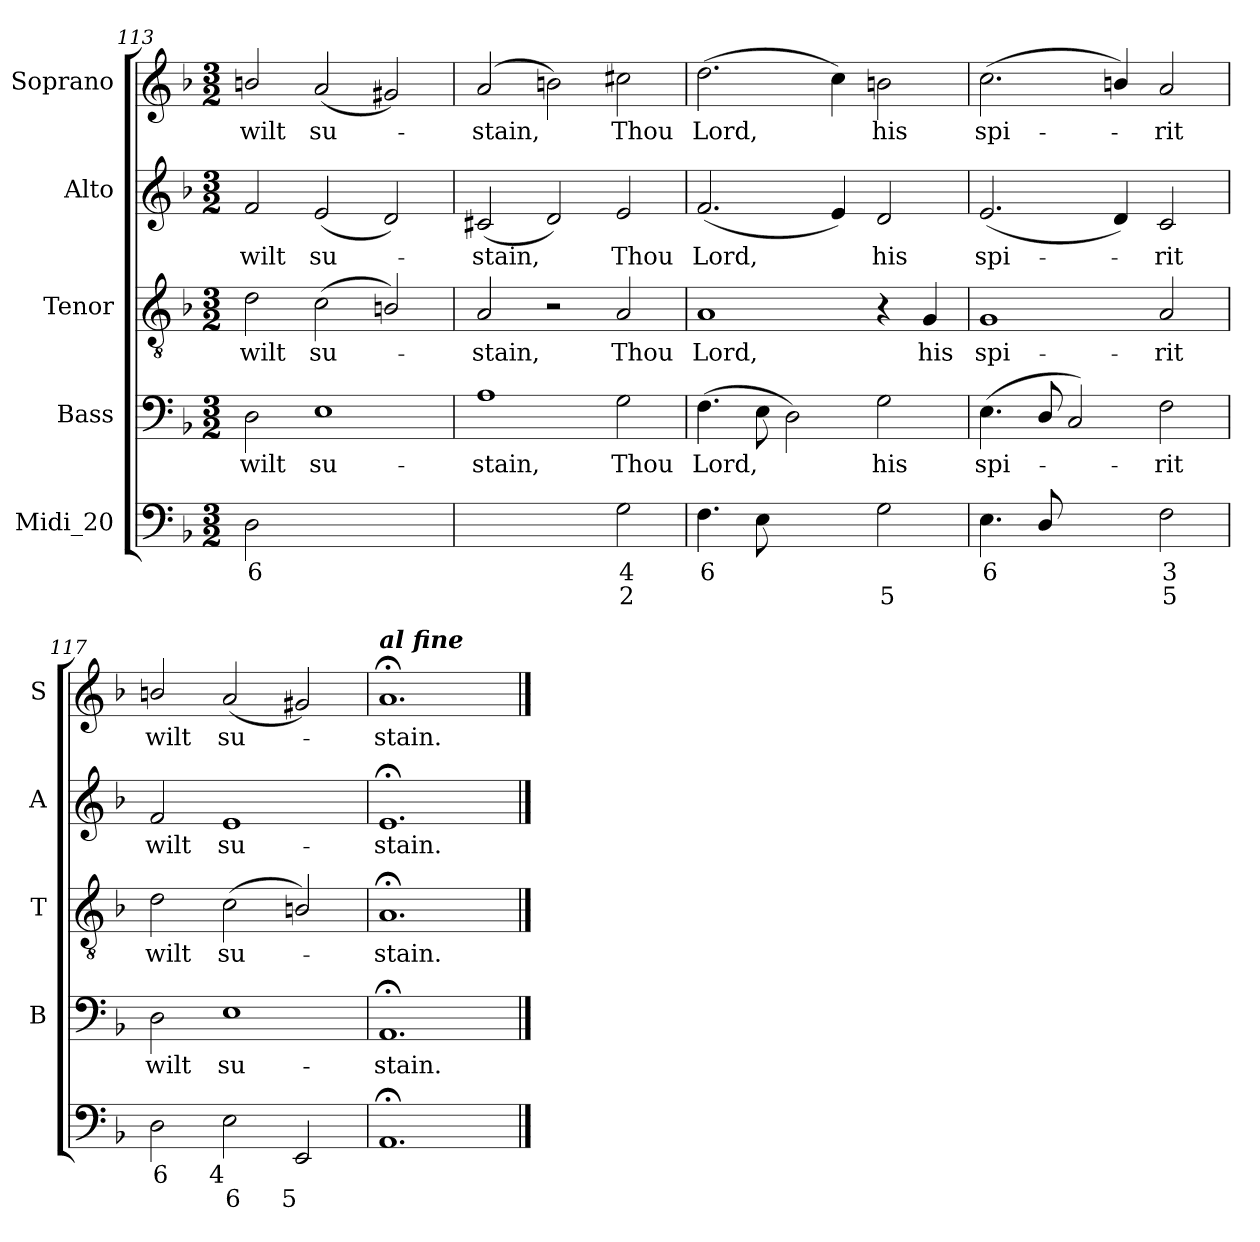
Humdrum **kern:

**kern	**text	**text	**text	**kern	**text	**kern	**text	**kern	**text	**kern	**text
*part5	*part5	*part5	*part5	*part4	*part4	*part3	*part3	*part2	*part2	*part1	*part1
*staff5	*staff5	*staff5	*staff5	*staff4	*staff4	*staff3	*staff3	*staff2	*staff2	*staff1	*staff1
*I"Midi_20	*	*	*	*I"Bass	*	*I"Tenor	*	*I"Alto	*	*I"Soprano	*
*	*	*	*	*I'B	*	*I'T	*	*I'A	*	*I'S	*
!!LO:LB:g=z
*clefF4	*	*	*	*clefF4	*	*clefGv2	*	*clefG2	*	*clefG2	*
*k[b-]	*	*	*	*k[b-]	*	*k[b-]	*	*k[b-]	*	*k[b-]	*
*F:	*	*	*	*F:	*	*F:	*	*F:	*	*F:	*
*M3/2	*	*	*	*M3/2	*	*M3/2	*	*M3/2	*	*M3/2	*
=113	=113	=113	=113	=113	=113	=113	=113	=113	=113	=113	=113
!	!LO:LY:b	!	!	!	!LO:LY:b	!	!LO:LY:b	!	!LO:LY:b	!	!LO:LY:b
2D	6	.	.	2D	wilt	2d	wilt	2f	wilt	2bn/	wilt
!	!LO:LY:b	!LO:LY:b	!	!	!LO:LY:b	!	!LO:LY:b	!	!LO:LY:b	!	!LO:LY:b
[2Eyy	4	6	.	1E	su-	(<2c	su-	(<2e	su-	(<2a	su-
!	!	!LO:LY:b	!LO:LY:b	!	!	!	!	!	!	!	!
2Eyy]	.	5	7	.	.	2Bn/)	.	2d)	.	2g#X)	.
=114	=114	=114	=114	=114	=114	=114	=114	=114	=114	=114	=114
!	!	!	!	!	!LO:LY:b	!	!LO:LY:b	!	!LO:LY:b	!	!LO:LY:b
[2Ayy	.	.	.	1A	-stain,	2A	stain,	(<2c#X	stain,	(<2a	stain,
!	!LO:LY:b	!LO:LY:b	!	!	!	!	!	!	!	!	!
2Ayy]	2	4	.	.	.	2r	.	2d)	.	2bn)	.
!	!LO:LY:b	!LO:LY:b	!	!	!LO:LY:b	!	!LO:LY:b	!	!LO:LY:b	!	!LO:LY:b
2G	4	2	.	2G	Thou	2A	Thou	2e	Thou	2cc#X	Thou
=115	=115	=115	=115	=115	=115	=115	=115	=115	=115	=115	=115
!	!LO:LY:b	!	!	!	!LO:LY:b	!	!LO:LY:b	!	!LO:LY:b	!	!LO:LY:b
4.F	6	.	.	(>4.F	Lord,	1A	Lord,	(<2.f	Lord,	(>2.dd	Lord,
8E	.	.	.	8E	.	.	.	.	.	.	.
[4Dyy	.	.	.	2D)	.	.	.	.	.	.	.
!	!LO:LY:b	!LO:LY:b	!	!	!	!	!	!	!	!	!
4Dyy]	7	9	.	.	.	.	.	4e)	.	4cc)	.
!	!	!LO:LY:b	!	!	!LO:LY:b	!	!	!	!LO:LY:b	!	!LO:LY:b
2G	.	5	.	2G	his	4r	.	2d	his	2bn	his
!	!	!	!	!	!	!	!LO:LY:b	!	!	!	!
.	.	.	.	.	.	4G	his	.	.	.	.
=116	=116	=116	=116	=116	=116	=116	=116	=116	=116	=116	=116
!	!LO:LY:b	!	!	!	!LO:LY:b	!	!LO:LY:b	!	!LO:LY:b	!	!LO:LY:b
4.E	6	.	.	(<4.E	spi-	1G	spi-	(<2.e	spi-	(<2.cc	spi-
8D/	.	.	.	8D/	.	.	.	.	.	.	.
[4Cyy	.	.	.	2C)	.	.	.	.	.	.	.
!	!LO:LY:b	!LO:LY:b	!	!	!	!	!	!	!	!	!
4Cyy]	7	9	.	.	.	.	.	4d)	.	4bn/)	.
!	!LO:LY:b	!LO:LY:b	!	!	!LO:LY:b	!	!LO:LY:b	!	!LO:LY:b	!	!LO:LY:b
2F	3	5	.	2F	rit	2A	-rit	2c	rit	2a	rit
=117	=117	=117	=117	=117	=117	=117	=117	=117	=117	=117	=117
!	!LO:LY:b	!	!	!	!LO:LY:b	!	!LO:LY:b	!	!LO:LY:b	!	!LO:LY:b
2D	6	.	.	2D	wilt	2d	wilt	2f	wilt	2bn/	wilt
!	!LO:LY:b	!LO:LY:b	!	!	!LO:LY:b	!	!LO:LY:b	!	!LO:LY:b	!	!LO:LY:b
2E	4	6	.	1E	su-	(<2c	su-	1e	su-	(<2a	su-
!	!	!LO:LY:b	!	!	!	!	!	!	!	!	!
2EE	.	5	.	.	.	2Bn/)	.	.	.	2g#X)	.
=118	=118	=118	=118	=118	=118	=118	=118	=118	=118	=118	=118
!	!	!	!	!	!	!	!	!	!	!LO:TX:a:Bi:t=al fine	!
!	!	!	!	!	!LO:LY:b	!	!LO:LY:b	!	!LO:LY:b	!	!LO:LY:b
1.AA;<	.	.	.	1.AA;<	-stain.	1.A;<	stain.	1.e;<	-stain.	1.a;<	stain.
==	==	==	==	==	==	==	==	==	==	==	==
*-	*-	*-	*-	*-	*-	*-	*-	*-	*-	*-	*-
